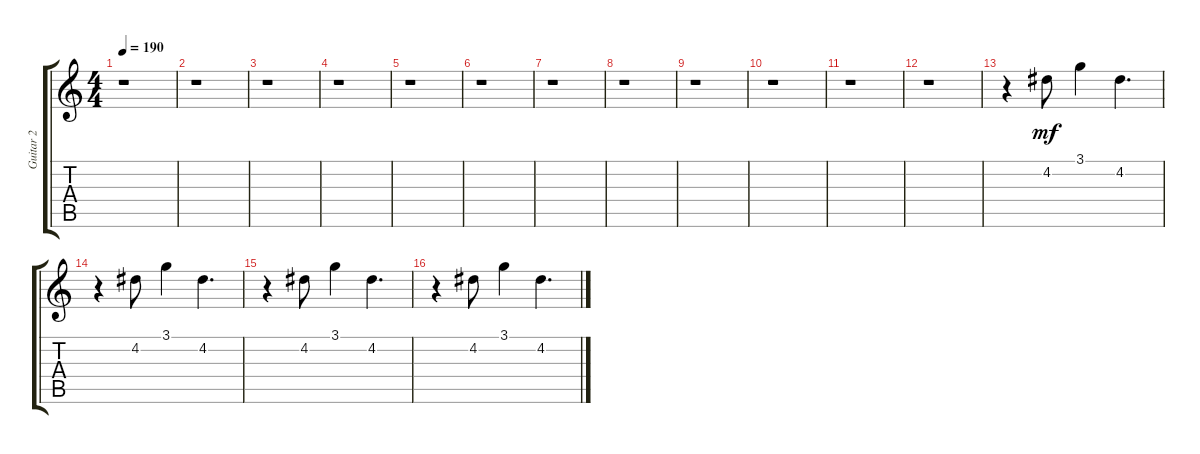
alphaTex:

\track ("Guitar 2" "Guitar 2") {instrument distortionguitar}
\staff {score tabs}
\tuning (E4 B3 G3 D3 A2 E2) {hide}
\ts (4 4)
\tempo 190
\clef g2
\ks c
r.1{dy mf} |
r.1 |
r.1 |
r.1 |
r.1 |
r.1 |
r.1 |
r.1 |
r.1 |
r.1 |
r.1 |
r.1 |
r.4 4.2.8 3.1.4 4.2.4{d} |
r.4 4.2.8 3.1.4 4.2.4{d} |
r.4 4.2.8 3.1.4 4.2.4{d} |
r.4 4.2.8 3.1.4 4.2.4{d}
